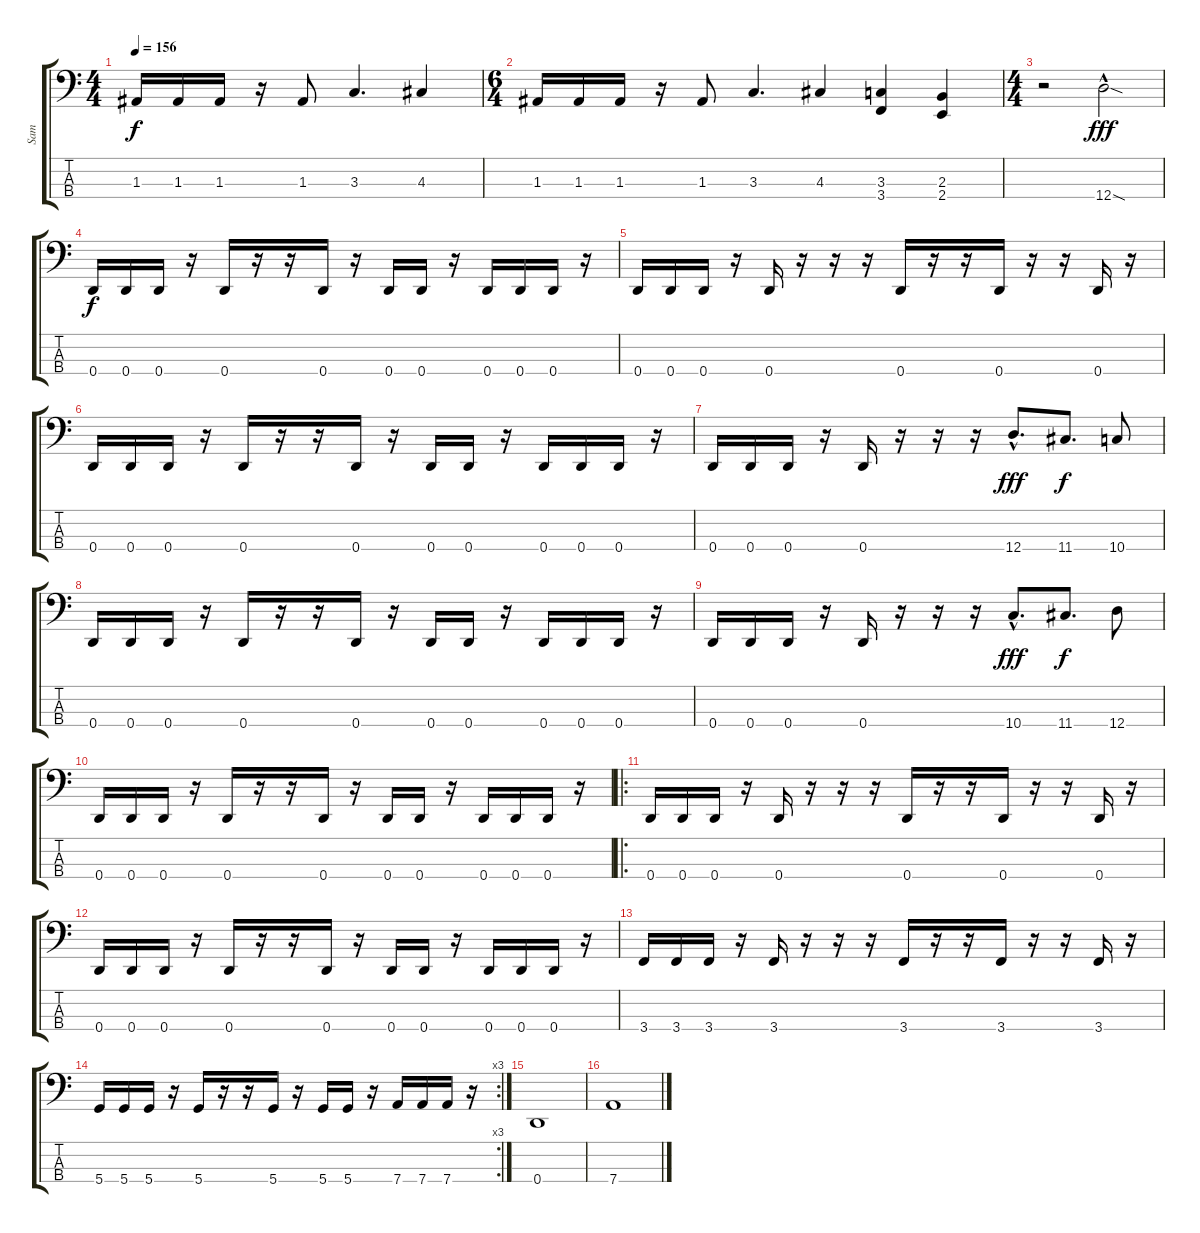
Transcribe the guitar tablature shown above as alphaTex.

\track ("Sam" "Sam") {instrument electricbasspick}
\staff {score tabs}
\tuning (G2 D2 A1 D1) {hide}
\ts (4 4)
\tempo 156
\clef f4
\ks c
1.3.16{dy f} 1.3.16 1.3.16 r.16 1.3.8 3.3.4{d} 4.3.4 |
\ts (6 4)
1.3.16 1.3.16 1.3.16 r.16 1.3.8 3.3.4{d} 4.3.4 (3.3 3.4).4 (2.3 2.4).4 |
\ts (4 4)
r.2 12.4{sod hac}.2{dy fff} |
0.4.16{dy f} 0.4.16 0.4.16 r.16 0.4.16 r.16 r.16 0.4.16 r.16 0.4.16 0.4.16 r.16 0.4.16 0.4.16 0.4.16 r.16 |
0.4.16 0.4.16 0.4.16 r.16 0.4.16 r.16 r.16 r.16 0.4.16 r.16 r.16 0.4.16 r.16 r.16 0.4.16 r.16 |
0.4.16 0.4.16 0.4.16 r.16 0.4.16 r.16 r.16 0.4.16 r.16 0.4.16 0.4.16 r.16 0.4.16 0.4.16 0.4.16 r.16 |
0.4.16 0.4.16 0.4.16 r.16 0.4.16 r.16 r.16 r.16 12.4{hac}.8{d dy fff} 11.4.8{d dy f} 10.4.8 |
0.4.16 0.4.16 0.4.16 r.16 0.4.16 r.16 r.16 0.4.16 r.16 0.4.16 0.4.16 r.16 0.4.16 0.4.16 0.4.16 r.16 |
0.4.16 0.4.16 0.4.16 r.16 0.4.16 r.16 r.16 r.16 10.4{hac}.8{d dy fff} 11.4.8{d dy f} 12.4.8 |
0.4.16 0.4.16 0.4.16 r.16 0.4.16 r.16 r.16 0.4.16 r.16 0.4.16 0.4.16 r.16 0.4.16 0.4.16 0.4.16 r.16 |
\ro
0.4.16 0.4.16 0.4.16 r.16 0.4.16 r.16 r.16 r.16 0.4.16 r.16 r.16 0.4.16 r.16 r.16 0.4.16 r.16 |
0.4.16 0.4.16 0.4.16 r.16 0.4.16 r.16 r.16 0.4.16 r.16 0.4.16 0.4.16 r.16 0.4.16 0.4.16 0.4.16 r.16 |
3.4.16 3.4.16 3.4.16 r.16 3.4.16 r.16 r.16 r.16 3.4.16 r.16 r.16 3.4.16 r.16 r.16 3.4.16 r.16 |
\rc 3
5.4.16 5.4.16 5.4.16 r.16 5.4.16 r.16 r.16 5.4.16 r.16 5.4.16 5.4.16 r.16 7.4.16 7.4.16 7.4.16 r.16 |
0.4.1 |
7.4.1
